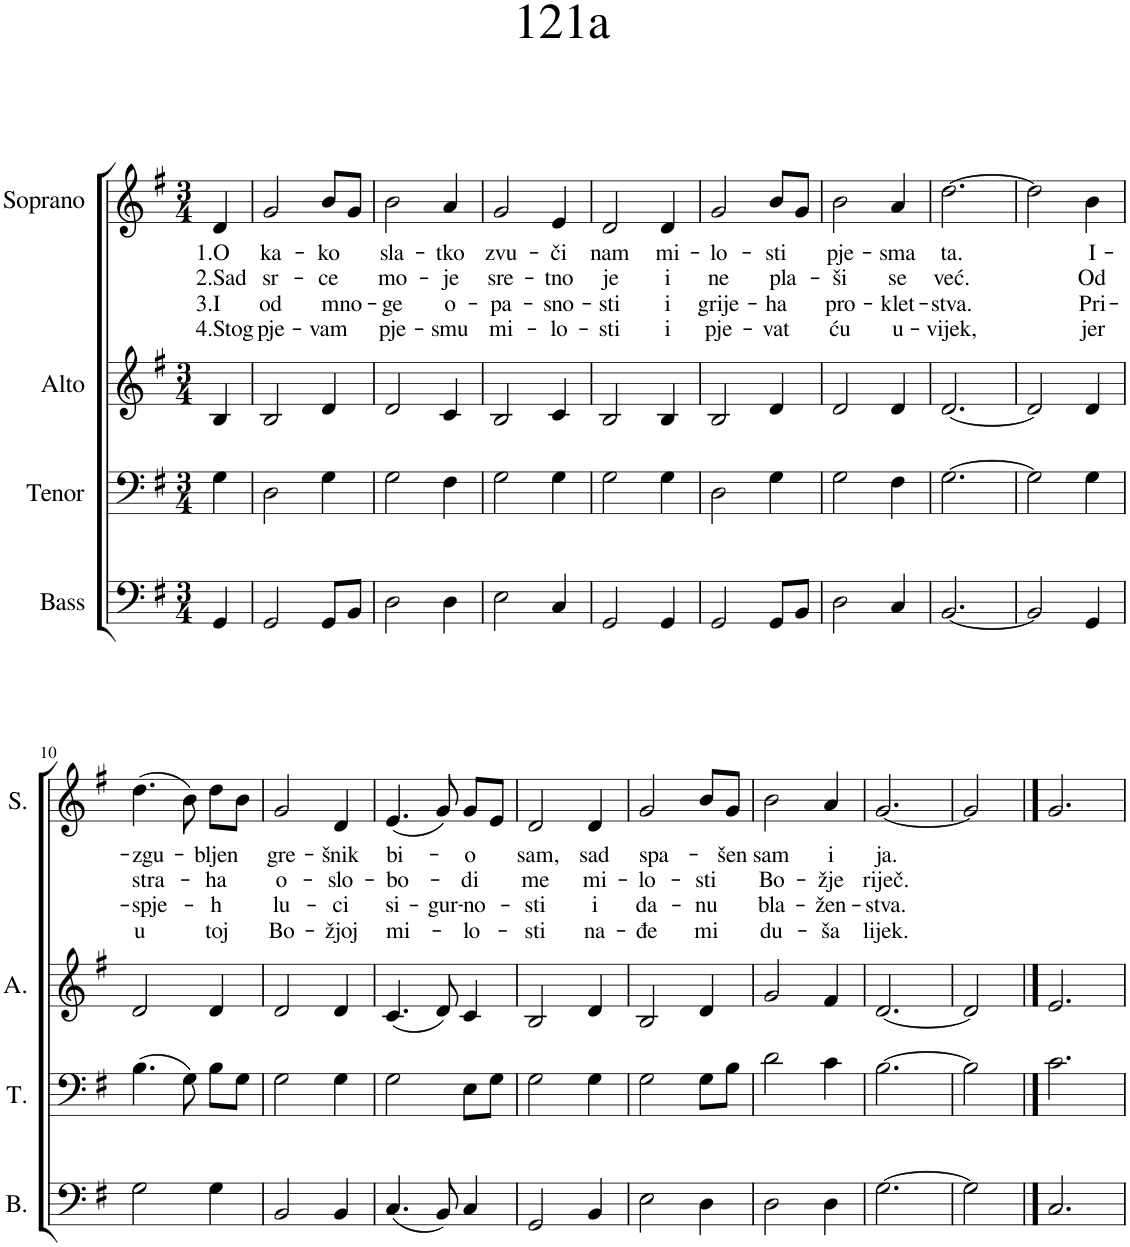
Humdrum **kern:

**kern	**kern	**kern	**kern	**text	**text	**text	**text
*part4	*part3	*part2	*part1	*part1	*part1	*part1	*part1
*staff4	*staff3	*staff2	*staff1	*staff1	*staff1	*staff1	*staff1
*I"Bass	*I"Tenor	*I"Alto	*I"Soprano	*	*	*	*
*I'B.	*I'T.	*I'A.	*I'S.	*	*	*	*
*clefF4	*clefF4	*clefG2	*clefG2	*	*	*	*
*k[f#]	*k[f#]	*k[f#]	*k[f#]	*	*	*	*
*M3/4	*M3/4	*M3/4	*M3/4	*	*	*	*
=1	=1	=1	=1	=1	=1	=1	=1
!	!	!	!	!LO:LY:b	!LO:LY:b	!LO:LY:b	!LO:LY:b
4GG/	4G\	4B/	4d/	1.O	2.Sad	3.I	4.Stog
=2	=2	=2	=2	=2	=2	=2	=2
!	!	!	!	!LO:LY:b	!LO:LY:b	!LO:LY:b	!LO:LY:b
2GG/	2D\	2B/	2g/	ka-	sr-	od	pje-
!	!	!	!	!LO:LY:b	!LO:LY:b	!LO:LY:b	!LO:LY:b
8GG/L	4G\	4d/	8b/L	-ko	-ce	mno-	-vam
8BB/J	.	.	8g/J	.	.	.	.
=3	=3	=3	=3	=3	=3	=3	=3
!	!	!	!	!LO:LY:b	!LO:LY:b	!LO:LY:b	!LO:LY:b
2D\	2G\	2d/	2b\	sla-	mo-	-ge	pje-
!	!	!	!	!LO:LY:b	!LO:LY:b	!LO:LY:b	!LO:LY:b
4D\	4F#\	4c/	4a/	-tko	-je	o-	-smu
=4	=4	=4	=4	=4	=4	=4	=4
!	!	!	!	!LO:LY:b	!LO:LY:b	!LO:LY:b	!LO:LY:b
2E\	2G\	2B/	2g/	zvu-	sre-	-pa-	mi-
!	!	!	!	!LO:LY:b	!LO:LY:b	!LO:LY:b	!LO:LY:b
4C/	4G\	4c/	4e/	-či	-tno	-sno-	-lo-
=5	=5	=5	=5	=5	=5	=5	=5
!	!	!	!	!LO:LY:b	!LO:LY:b	!LO:LY:b	!LO:LY:b
2GG/	2G\	2B/	2d/	nam	je	-sti	-sti
!	!	!	!	!LO:LY:b	!LO:LY:b	!LO:LY:b	!LO:LY:b
4GG/	4G\	4B/	4d/	mi-	i	i	i
=6	=6	=6	=6	=6	=6	=6	=6
!	!	!	!	!LO:LY:b	!LO:LY:b	!LO:LY:b	!LO:LY:b
2GG/	2D\	2B/	2g/	-lo-	ne	grije-	pje-
!	!	!	!	!LO:LY:b	!LO:LY:b	!LO:LY:b	!LO:LY:b
8GG/L	4G\	4d/	8b/L	-sti	pla-	-ha	-vat
8BB/J	.	.	8g/J	.	.	.	.
=7	=7	=7	=7	=7	=7	=7	=7
!	!	!	!	!LO:LY:b	!LO:LY:b	!LO:LY:b	!LO:LY:b
2D\	2G\	2d/	2b\	pje-	-ši	pro-	ću
!	!	!	!	!LO:LY:b	!LO:LY:b	!LO:LY:b	!LO:LY:b
4C/	4F#\	4d/	4a/	-sma	se	-klet-	u-
=8	=8	=8	=8	=8	=8	=8	=8
!	!	!	!	!LO:LY:b	!LO:LY:b	!LO:LY:b	!LO:LY:b
[2.BB/	[2.G\	[2.d/	[2.dd\	ta.	već.	-stva.	-vijek,
=9	=9	=9	=9	=9	=9	=9	=9
2BB/]	2G\]	2d/]	2dd\]	.	.	.	.
!	!	!	!	!LO:LY:b	!LO:LY:b	!LO:LY:b	!LO:LY:b
4GG/	4G\	4d/	4b\	I-	Od	Pri-	jer
!!LO:LB:g=z
=10	=10	=10	=10	=10	=10	=10	=10
!	!	!	!	!LO:LY:b	!LO:LY:b	!LO:LY:b	!LO:LY:b
2G\	(4.B\	2d/	(4.dd\	-zgu-	stra-	-spje-	u
.	8G\)	.	8b\)	.	.	.	.
!	!	!	!	!LO:LY:b	!LO:LY:b	!LO:LY:b	!LO:LY:b
4G\	8B\L	4d/	8dd\L	-bljen	-ha	-h	toj
.	8G\J	.	8b\J	.	.	.	.
=11	=11	=11	=11	=11	=11	=11	=11
!	!	!	!	!LO:LY:b	!LO:LY:b	!LO:LY:b	!LO:LY:b
2BB/	2G\	2d/	2g/	gre-	o-	lu-	Bo-
!	!	!	!	!LO:LY:b	!LO:LY:b	!LO:LY:b	!LO:LY:b
4BB/	4G\	4d/	4d/	-šnik	-slo-	-ci	-žjoj
=12	=12	=12	=12	=12	=12	=12	=12
!	!	!	!	!LO:LY:b	!LO:LY:b	!LO:LY:b	!LO:LY:b
(4.C/	2G\	(4.c/	(4.e/	bi-	-bo-	si-	mi-
!	!	!	!	!	!	!LO:LY:b	!
8BB/)	.	8d/)	8g/)	.	.	-gur-	.
!	!	!	!	!LO:LY:b	!LO:LY:b	!LO:LY:b	!LO:LY:b
4C/	8E\L	4c/	8g/L	-o	-di	-no-	-lo-
.	8G\J	.	8e/J	.	.	.	.
=13	=13	=13	=13	=13	=13	=13	=13
!	!	!	!	!LO:LY:b	!LO:LY:b	!LO:LY:b	!LO:LY:b
2GG/	2G\	2B/	2d/	sam,	me	-sti	-sti
!	!	!	!	!LO:LY:b	!LO:LY:b	!LO:LY:b	!LO:LY:b
4BB/	4G\	4d/	4d/	sad	mi-	i	na-
=14	=14	=14	=14	=14	=14	=14	=14
!	!	!	!	!LO:LY:b	!LO:LY:b	!LO:LY:b	!LO:LY:b
2E\	2G\	2B/	2g/	spa-	-lo-	da-	-đe
!	!	!	!	!	!LO:LY:b	!LO:LY:b	!LO:LY:b
4D\	8G\L	4d/	8b/L	.	-sti	-nu	mi
!	!	!	!	!LO:LY:b	!	!	!
.	8B\J	.	8g/J	-šen	.	.	.
=15	=15	=15	=15	=15	=15	=15	=15
!	!	!	!	!LO:LY:b	!LO:LY:b	!LO:LY:b	!LO:LY:b
2D\	2d\	2g/	2b\	sam	Bo-	bla-	du-
!	!	!	!	!LO:LY:b	!LO:LY:b	!LO:LY:b	!LO:LY:b
4D\	4c\	4f#/	4a/	i	-žje	-žen-	-ša
=16	=16	=16	=16	=16	=16	=16	=16
!	!	!	!	!LO:LY:b	!LO:LY:b	!LO:LY:b	!LO:LY:b
[2.G\	[2.B\	[2.d/	[2.g/	ja.	riječ.	-stva.	lijek.
=17	=17	=17	=17	=17	=17	=17	=17
2G\]	2B\]	2d/]	2g/]	.	.	.	.
==18	==18	==18	==18	==18	==18	==18	==18
2.C/	2.c\	2.e/	2.g/	.	.	.	.
=	=	=	=	=	=	=	=
*-	*-	*-	*-	*-	*-	*-	*-
